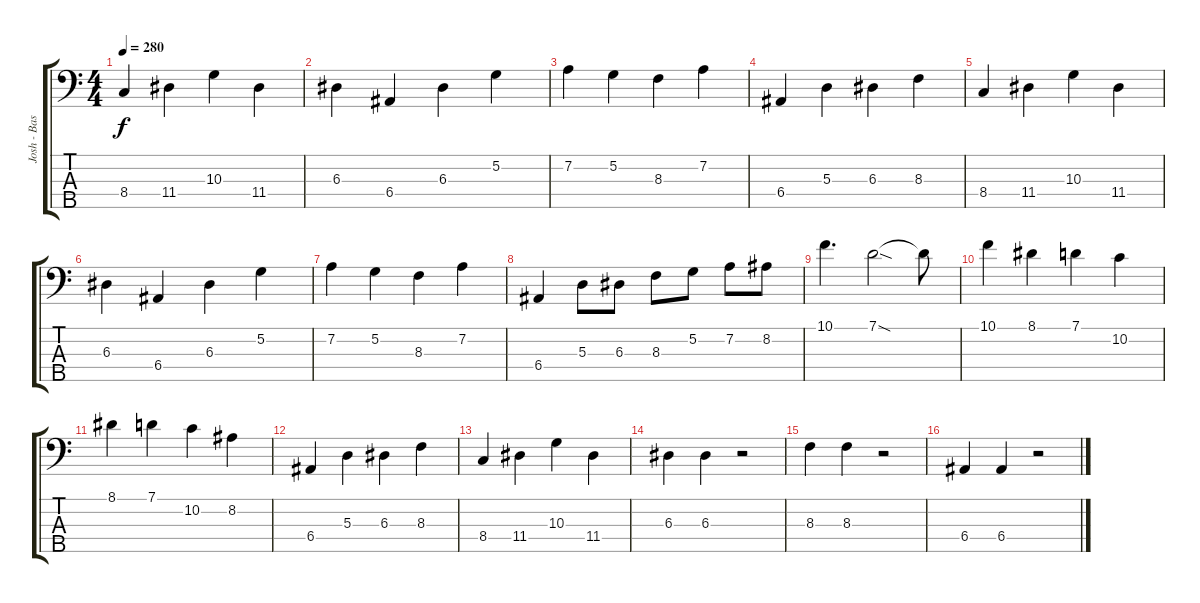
\track ("Josh - Bass" "Josh - Bas") {instrument electricbassfinger}
\staff {score tabs}
\tuning (G2 D2 A1 E1 B0) {hide}
\ts (4 4)
\tempo 280
\clef f4
\ks c
8.4.4{dy f} 11.4.4 10.3.4 11.4.4 |
6.3.4 6.4.4 6.3.4 5.2.4 |
7.2.4 5.2.4 8.3.4 7.2.4 |
6.4.4 5.3.4 6.3.4 8.3.4 |
8.4.4 11.4.4 10.3.4 11.4.4 |
6.3.4 6.4.4 6.3.4 5.2.4 |
7.2.4 5.2.4 8.3.4 7.2.4 |
6.4.4 5.3.8 6.3.8 8.3.8 5.2.8 7.2.8 8.2.8 |
10.1.4{d} 7.1{sod}.2 7.1{t}.8 |
10.1.4 8.1.4 7.1.4 10.2.4 |
8.1.4 7.1.4 10.2.4 8.2.4 |
6.4.4 5.3.4 6.3.4 8.3.4 |
8.4.4 11.4.4 10.3.4 11.4.4 |
6.3.4 6.3.4 r.2 |
8.3.4 8.3.4 r.2 |
6.4.4 6.4.4 r.2
